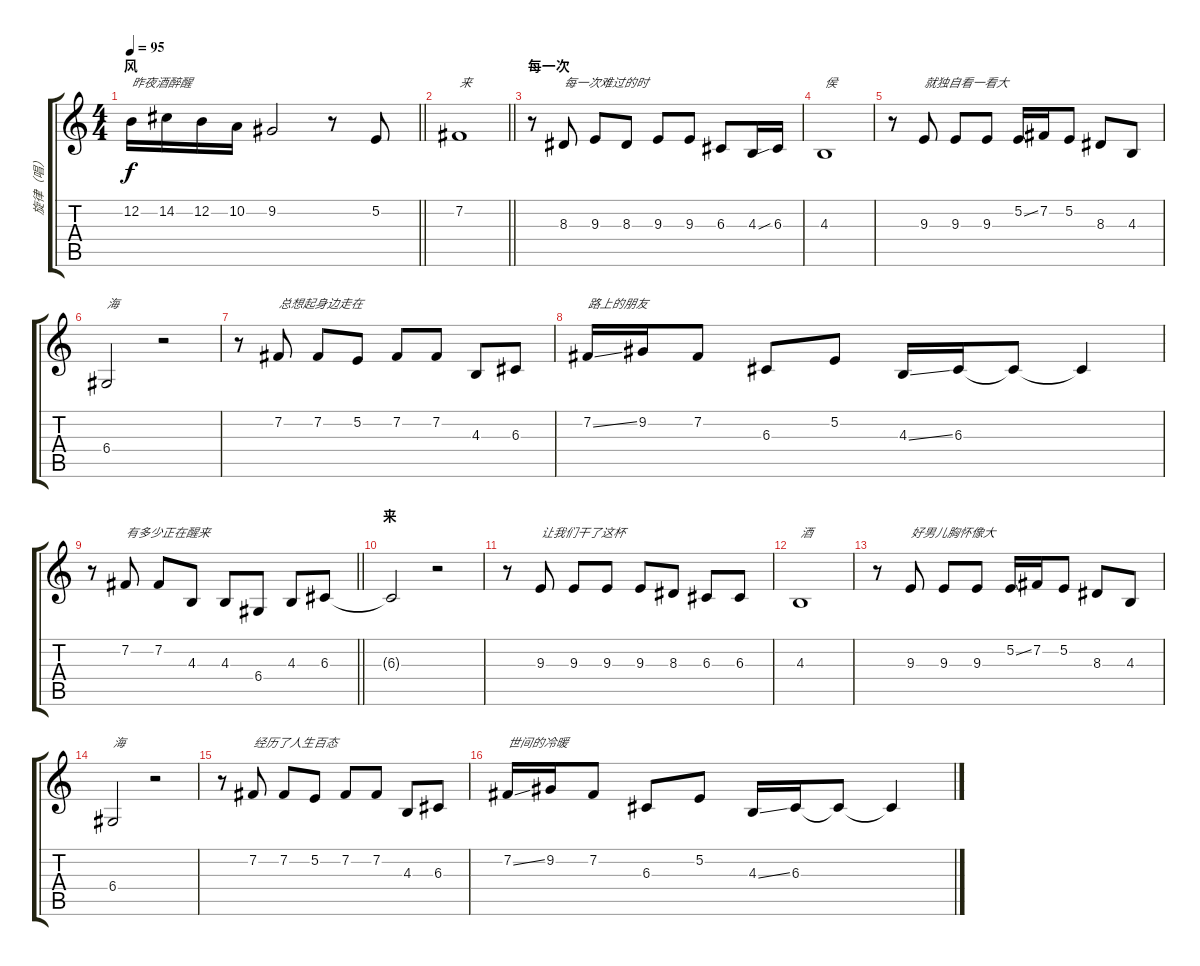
\track ("旋律（唱）" "旋律（唱）") {instrument oboe}
\staff {score tabs}
\tuning (E4 B3 G3 D3 A2 E2) {hide}
\ts (4 4)
\section ("" "风")
\tempo 95
\clef g2
\barLineRight lightlight
\ks c
12.2.16{txt "昨夜酒醉醒" dy f} 14.2.16 12.2.16 10.2.16 9.2.2 r.8 5.2.8 |
\section ("" "")
\barLineRight lightlight
7.2.1{txt "来"} |
\section ("" "每一次")
r.8 8.3.8{txt "每一次难过的时"} 9.3.8 8.3.8 9.3.8 9.3.8 6.3.8 4.3.16 6.3{sib}.16 |
4.3.1{txt "侯"} |
r.8 9.3.8{txt "就独自看一看大"} 9.3.8 9.3.8 5.2{ss}.16 7.2.16 5.2.8 8.3.8 4.3.8 |
6.4.2{txt "海"} r.2 |
r.8 7.2.8{txt "总想起身边走在"} 7.2.8 5.2.8 7.2.8 7.2.8 4.3.8 6.3.8 |
7.2{ss}.16{txt "路上的朋友"} 9.2.16 7.2.8 6.3.8 5.2.8 4.3{ss}.16 6.3.16 6.3{t}.8 6.3{t}.4 |
\barLineRight lightlight
r.8 7.2.8{txt "有多少正在醒来"} 7.2.8 4.3.8 4.3.8 6.4.8 4.3.8 6.3.8 |
\section ("" "来")
6.3{t}.2 r.2 |
r.8 9.3.8{txt "让我们干了这杯"} 9.3.8 9.3.8 9.3.8 8.3.8 6.3.8 6.3.8 |
4.3.1{txt "酒"} |
r.8 9.3.8{txt "好男儿胸怀像大"} 9.3.8 9.3.8 5.2{ss}.16 7.2.16 5.2.8 8.3.8 4.3.8 |
6.4.2{txt "海"} r.2 |
r.8 7.2.8{txt "经历了人生百态"} 7.2.8 5.2.8 7.2.8 7.2.8 4.3.8 6.3.8 |
7.2{ss}.16{txt "世间的冷暖"} 9.2.16 7.2.8 6.3.8 5.2.8 4.3{ss}.16 6.3.16 6.3{t}.8 6.3{t}.4
